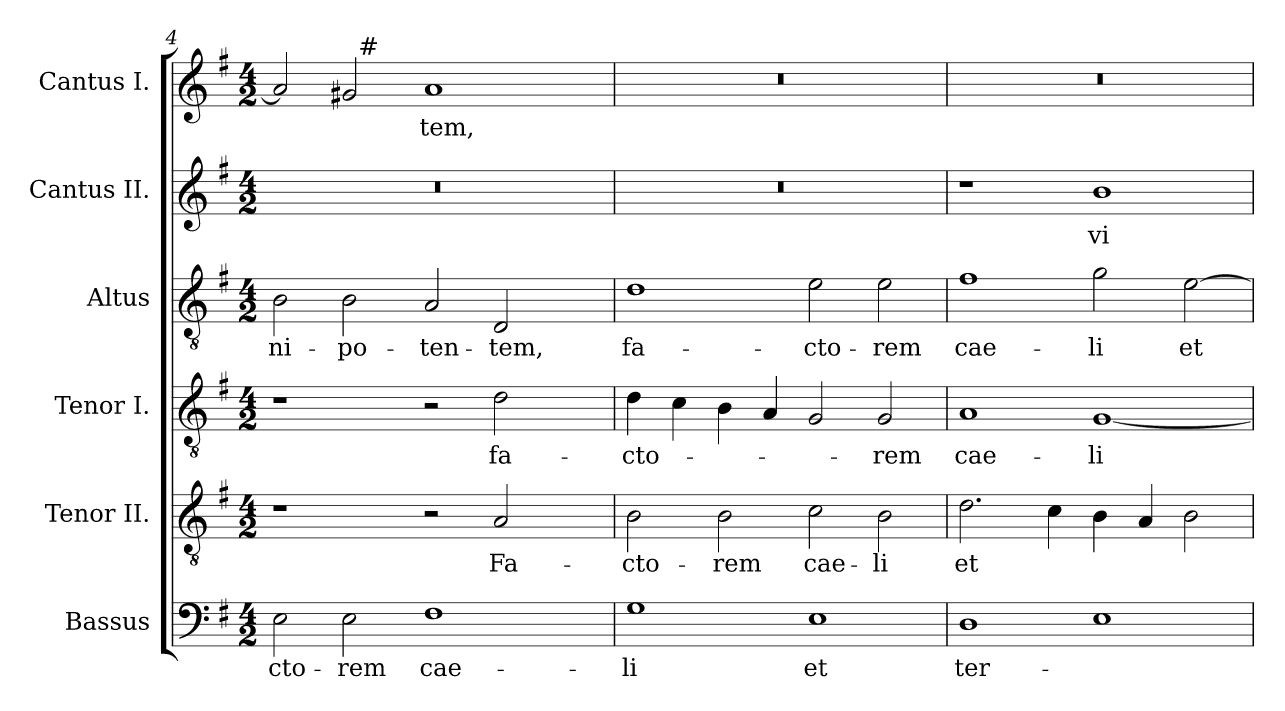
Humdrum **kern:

**kern	**text	**kern	**text	**kern	**text	**kern	**text	**kern	**text	**kern	**text
*part6	*part6	*part5	*part5	*part4	*part4	*part3	*part3	*part2	*part2	*part1	*part1
*staff6	*staff6	*staff5	*staff5	*staff4	*staff4	*staff3	*staff3	*staff2	*staff2	*staff1	*staff1
*I"Bassus	*	*I"Tenor II.	*	*I"Tenor I.	*	*I"Altus	*	*I"Cantus II.	*	*I"Cantus I.	*
*I'B.	*	*I'T. II.	*	*I'T. I.	*	*I'A.	*	*I'C. II	*	*I'C. I	*
*clefF4	*	*clefGv2	*	*clefGv2	*	*clefGv2	*	*clefG2	*	*clefG2	*
*	*	*ITrd7c12	*	*ITrd7c12	*	*ITrd7c12	*	*	*	*	*
*k[f#]	*	*k[f#]	*	*k[f#]	*	*k[f#]	*	*k[f#]	*	*k[f#]	*
*G:	*	*G:	*	*G:	*	*G:	*	*G:	*	*G:	*
*M4/2	*	*M4/2	*	*M4/2	*	*M4/2	*	*M4/2	*	*M4/2	*
=4	=4	=4	=4	=4	=4	=4	=4	=4	=4	=4	=4
!	!LO:LY:b:color=#000000	!	!	!	!	!	!	!	!	!	!
!	!	!	!	!	!	!	!LO:LY:b:color=#000000	!LO:N:vis=1	!	!	!
*	*	*	*	*	*	*	*	*	*	*^	*
2Ei\	-cto-	1r	.	1r	.	2BBi\	-ni-	0r	.	2ai/]	2ryy	.
!	!LO:LY:b:color=#000000	!	!	!	!	!	!	!	!	!	!	!
!	!	!	!	!	!	!	!LO:LY:b:color=#000000	!	!	!	!	!
2Ei\	-rem	.	.	.	.	2BBi\	-po-	.	.	2g#i/	32ryy	.
.	.	.	.	.	.	.	.	.	.	.	256ryy	.
!	!	!	!	!	!	!	!	!	!	!	!LO:TX:a:t=#	!
.	.	.	.	.	.	.	.	.	.	.	1ryy	.
!	!LO:LY:b:color=#000000	!	!	!	!	!	!	!	!	!	!	!
!	!	!	!	!	!	!	!LO:LY:b:color=#000000	!	!	!	!	!
!	!	!	!	!	!	!	!	!	!	!	!	!LO:LY:b:color=#000000
1F#i	cae-	2r	.	2r	.	2AAi/	-ten-	.	.	1ai	.	-tem,
!	!	!	!LO:LY:b:color=#000000	!	!	!	!	!	!	!	!	!
!	!	!	!	!	!LO:LY:b:color=#000000	!	!	!	!	!	!	!
!	!	!	!	!	!	!	!LO:LY:b:color=#000000	!	!	!	!	!
.	.	2AAi/	Fa-	2Di\	fa-	2DDi/	-tem,	.	.	.	.	.
.	.	.	.	.	.	.	.	.	.	.	4ryy	.
.	.	.	.	.	.	.	.	.	.	.	8ryy	.
.	.	.	.	.	.	.	.	.	.	.	16ryy	.
.	.	.	.	.	.	.	.	.	.	.	64..ryy	.
*	*	*	*	*	*	*	*	*	*	*v	*v	*
=5	=5	=5	=5	=5	=5	=5	=5	=5	=5	=5	=5
*	*	*	*	*	*	*	*	*	*	*^	*
!	!LO:LY:b:color=#000000	!	!	!	!	!	!	!	!	!	!	!
*	*	*	*	*	*	*	*	*	*	*v	*v	*
*	*	*	*	*	*	*	*	*	*	*^	*
!	!	!	!LO:LY:b:color=#000000	!	!	!	!	!	!	!	!	!
*	*	*	*	*	*	*	*	*	*	*v	*v	*
*	*	*	*	*	*	*	*	*	*	*^	*
!	!	!	!	!	!LO:LY:b:color=#000000	!	!	!	!	!	!	!
*	*	*	*	*	*	*	*	*	*	*v	*v	*
*	*	*	*	*	*	*	*	*	*	*^	*
!	!	!	!	!	!	!	!LO:LY:b:color=#000000	!LO:N:vis=1	!	!LO:N:vis=1	!	!
*	*	*	*	*	*	*	*	*	*	*v	*v	*
1Gi	-li	2BBi\	-cto-	4Di\	-cto-	1Di	fa-	0r	.	0r	.
.	.	.	.	4Ci\	.	.	.	.	.	.	.
!	!	!	!LO:LY:b:color=#000000	!	!	!	!	!	!	!	!
.	.	2BBi\	-rem	4BBi\	.	.	.	.	.	.	.
.	.	.	.	4AAi/	.	.	.	.	.	.	.
!	!LO:LY:b:color=#000000	!	!	!	!	!	!	!	!	!	!
!	!	!	!LO:LY:b:color=#000000	!	!	!	!	!	!	!	!
!	!	!	!	!	!	!	!LO:LY:b:color=#000000	!	!	!	!
1Ei	et	2Ci\	cae-	2GGi/	.	2Ei\	-cto-	.	.	.	.
!	!	!	!LO:LY:b:color=#000000	!	!	!	!	!	!	!	!
!	!	!	!	!	!LO:LY:b:color=#000000	!	!	!	!	!	!
!	!	!	!	!	!	!	!LO:LY:b:color=#000000	!	!	!	!
.	.	2BBi\	-li	2GGi/	-rem	2Ei\	-rem	.	.	.	.
!!LO:PB:g=z
=6	=6	=6	=6	=6	=6	=6	=6	=6	=6	=6	=6
!	!LO:LY:b:color=#000000	!	!	!	!	!	!	!	!	!	!
!	!	!	!LO:LY:b:color=#000000	!	!	!	!	!	!	!	!
!	!	!	!	!	!LO:LY:b:color=#000000	!	!	!	!	!	!
!	!	!	!	!	!	!	!LO:LY:b:color=#000000	!	!	!LO:N:vis=1	!
1Di	ter-	2.Di\	et	1AAi	cae-	1F#i	cae-	1r	.	0r	.
.	.	4Ci\	.	.	.	.	.	.	.	.	.
!	!	!	!	!	!LO:LY:b:color=#000000	!	!	!	!	!	!
!	!	!	!	!	!	!	!LO:LY:b:color=#000000	!	!	!	!
!	!	!	!	!	!	!	!	!	!LO:LY:b:color=#000000	!	!
1Ei	.	4BBi\	.	[1GGi	-li	2Gi\	-li	1bi	vi-	.	.
.	.	4AAi/	.	.	.	.	.	.	.	.	.
!	!	!	!	!	!	!	!LO:LY:b:color=#000000	!	!	!	!
.	.	2BBi\	.	.	.	[2Ei\	et	.	.	.	.
=	=	=	=	=	=	=	=	=	=	=	=
*-	*-	*-	*-	*-	*-	*-	*-	*-	*-	*-	*-
